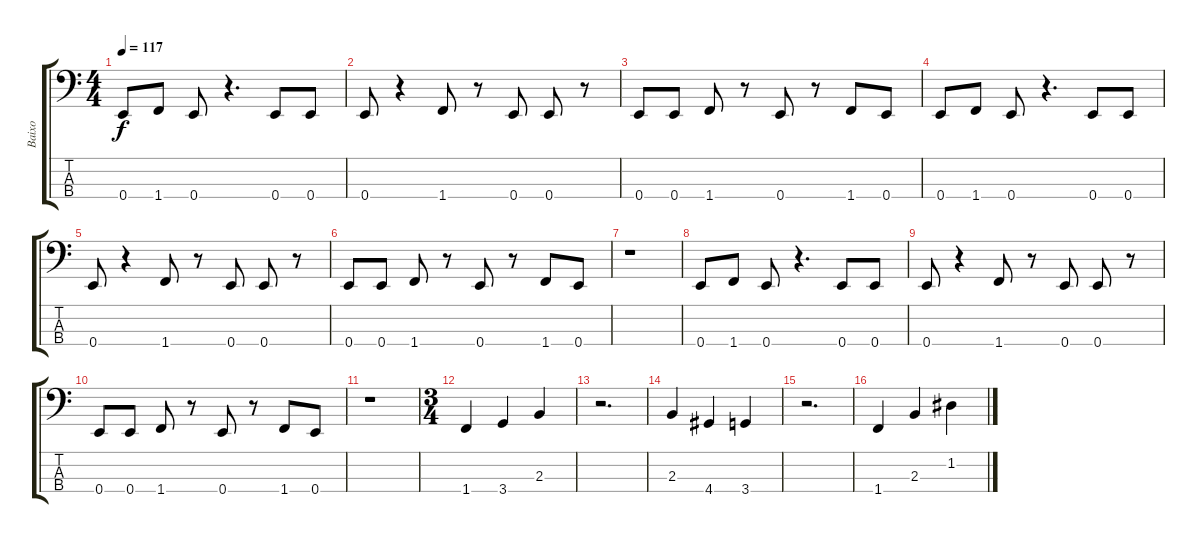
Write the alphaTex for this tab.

\track ("Baixo" "Baixo") {instrument electricbassfinger}
\staff {score tabs}
\tuning (G2 D2 A1 E1) {hide}
\ts (4 4)
\tempo 117
\clef f4
\ks c
0.4.8{dy f} 1.4.8 0.4.8 r.4{d} 0.4.8 0.4.8 |
0.4.8 r.4 1.4.8 r.8 0.4.8 0.4.8 r.8 |
0.4.8 0.4.8 1.4.8 r.8 0.4.8 r.8 1.4.8 0.4.8 |
0.4.8 1.4.8 0.4.8 r.4{d} 0.4.8 0.4.8 |
0.4.8 r.4 1.4.8 r.8 0.4.8 0.4.8 r.8 |
0.4.8 0.4.8 1.4.8 r.8 0.4.8 r.8 1.4.8 0.4.8 |
r.1 |
0.4.8 1.4.8 0.4.8 r.4{d} 0.4.8 0.4.8 |
0.4.8 r.4 1.4.8 r.8 0.4.8 0.4.8 r.8 |
0.4.8 0.4.8 1.4.8 r.8 0.4.8 r.8 1.4.8 0.4.8 |
r.1 |
\ts (3 4)
1.4.4 3.4.4 2.3.4 |
r.2{d} |
2.3.4 4.4.4 3.4.4 |
r.2{d} |
1.4.4 2.3.4 1.2.4
